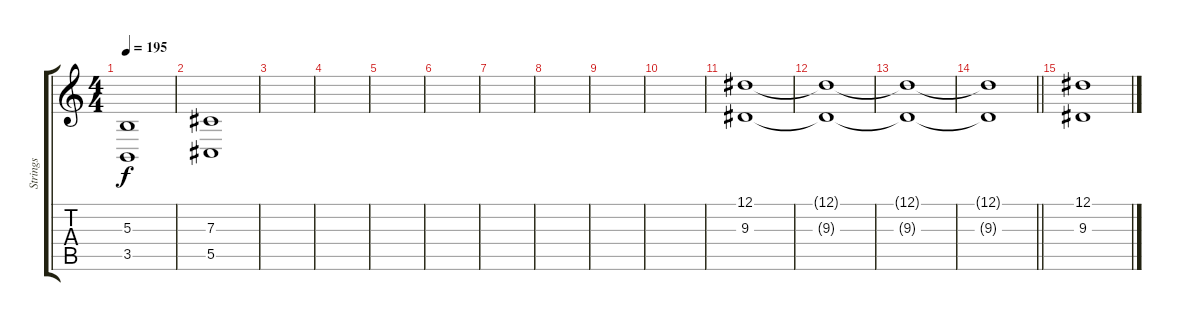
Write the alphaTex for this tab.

\track ("Strings" "Strings") {instrument synthstrings2}
\staff {score tabs}
\tuning (Eb4 Bb3 Gb3 Db3 Ab2 Eb2) {hide}
\ts (4 4)
\tempo 195
\clef g2
\ks c
(5.3 3.5).1{dy f} |
(7.3 5.5).1 |
|
|
|
|
|
|
|
|
(12.1 9.3).1 |
(12.1{t} 9.3{t}).1 |
(12.1{t} 9.3{t}).1 |
\barLineRight lightlight
(12.1{t} 9.3{t}).1 |
(12.1 9.3).1
